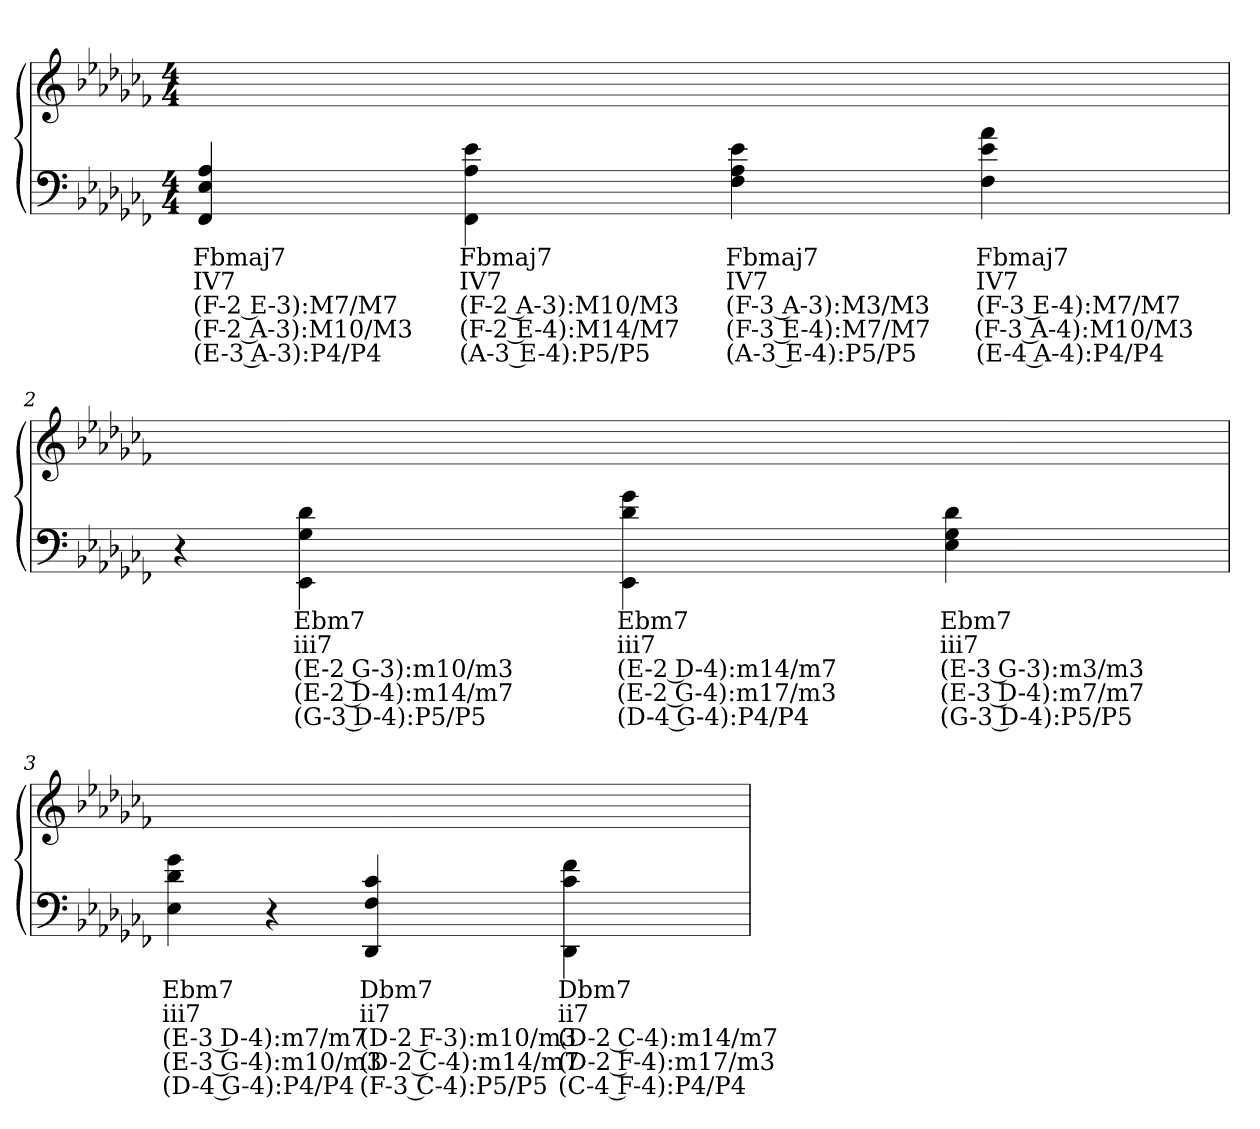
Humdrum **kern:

**kern	**text	**text	**text	**text	**text	**kern
*part2	*part2	*part2	*part2	*part2	*part2	*part1
*staff2	*staff2	*staff2	*staff2	*staff2	*staff2	*staff1
*clefF4	*	*	*	*	*	*clefG2
*k[b-e-a-d-g-c-f-]	*	*	*	*	*	*k[b-e-a-d-g-c-f-]
*C-:	*	*	*	*	*	*C-:
*M4/4	*	*	*	*	*	*M4/4
*MM60	*	*	*	*	*	*MM60
=1	=1	=1	=1	=1	=1	=1
4FF- 4E- 4A-	Fbmaj7	IV7	(F-2 E-3):M7/M7	(F-2 A-3):M10/M3	(E-3 A-3):P4/P4	1ryy
4FF- 4A- 4e-	Fbmaj7	IV7	(F-2 A-3):M10/M3	(F-2 E-4):M14/M7	(A-3 E-4):P5/P5	.
4F- 4A- 4e-	Fbmaj7	IV7	(F-3 A-3):M3/M3	(F-3 E-4):M7/M7	(A-3 E-4):P5/P5	.
4F- 4e- 4a-	Fbmaj7	IV7	(F-3 E-4):M7/M7	(F-3 A-4):M10/M3	(E-4 A-4):P4/P4	.
=2	=2	=2	=2	=2	=2	=2
4r	.	.	.	.	.	1ryy
4EE- 4G- 4d-	Ebm7	iii7	(E-2 G-3):m10/m3	(E-2 D-4):m14/m7	(G-3 D-4):P5/P5	.
4EE- 4d- 4g-	Ebm7	iii7	(E-2 D-4):m14/m7	(E-2 G-4):m17/m3	(D-4 G-4):P4/P4	.
4E- 4G- 4d-	Ebm7	iii7	(E-3 G-3):m3/m3	(E-3 D-4):m7/m7	(G-3 D-4):P5/P5	.
=3	=3	=3	=3	=3	=3	=3
4E- 4d- 4g-	Ebm7	iii7	(E-3 D-4):m7/m7	(E-3 G-4):m10/m3	(D-4 G-4):P4/P4	1ryy
4r	.	.	.	.	.	.
4DD- 4F- 4c-	Dbm7	ii7	(D-2 F-3):m10/m3	(D-2 C-4):m14/m7	(F-3 C-4):P5/P5	.
4DD- 4c- 4f-	Dbm7	ii7	(D-2 C-4):m14/m7	(D-2 F-4):m17/m3	(C-4 F-4):P4/P4	.
=	=	=	=	=	=	=
*-	*-	*-	*-	*-	*-	*-
